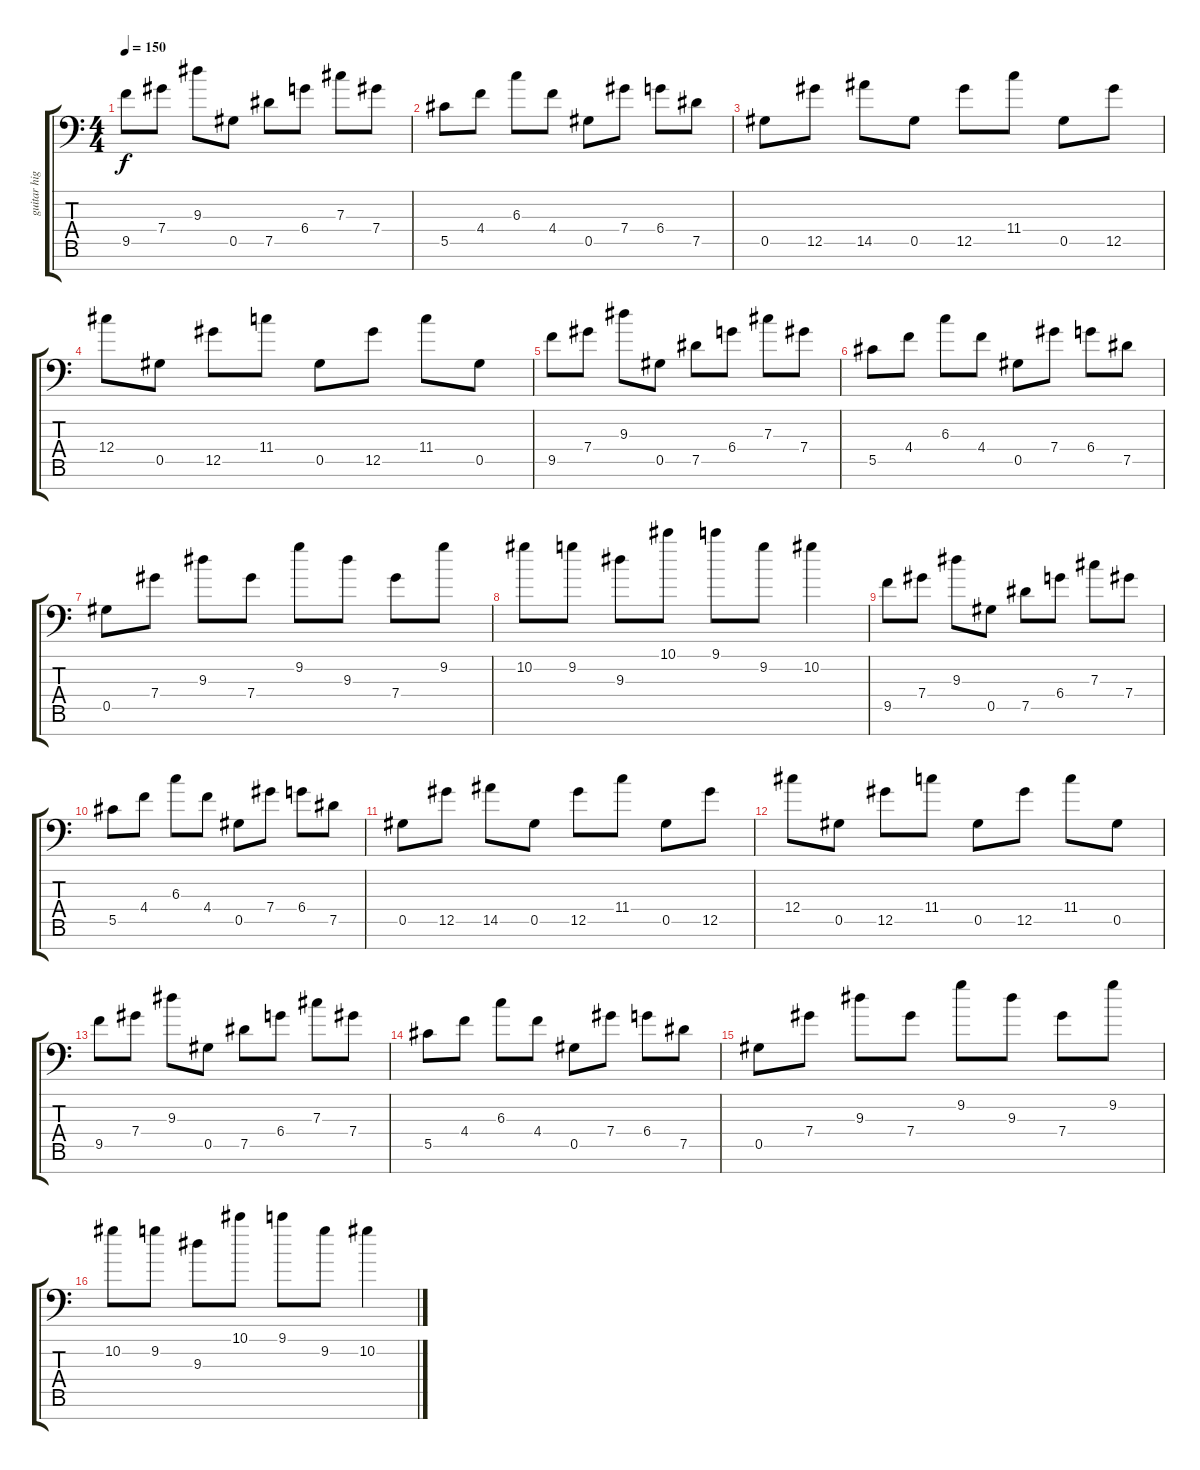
\track ("guitar high" "guitar hig") {instrument electricguitarclean}
\staff {score tabs}
\tuning (Eb4 Bb3 Gb3 Db3 Ab2 Eb2 Ab1) {hide}
\ts (4 4)
\tempo 150
\clef f4
\ks c
9.5.8{dy f} 7.4.8 9.3.8 0.5.8 7.5.8 6.4.8 7.3.8 7.4.8 |
5.5.8 4.4.8 6.3.8 4.4.8 0.5.8 7.4.8 6.4.8 7.5.8 |
0.5.8 12.5.8 14.5.8 0.5.8 12.5.8 11.4.8 0.5.8 12.5.8 |
12.4.8 0.5.8 12.5.8 11.4.8 0.5.8 12.5.8 11.4.8 0.5.8 |
9.5.8 7.4.8 9.3.8 0.5.8 7.5.8 6.4.8 7.3.8 7.4.8 |
5.5.8 4.4.8 6.3.8 4.4.8 0.5.8 7.4.8 6.4.8 7.5.8 |
0.5.8 7.4.8 9.3.8 7.4.8 9.2.8 9.3.8 7.4.8 9.2.8 |
10.2.8 9.2.8 9.3.8 10.1.8 9.1.8 9.2.8 10.2.4 |
9.5.8 7.4.8 9.3.8 0.5.8 7.5.8 6.4.8 7.3.8 7.4.8 |
5.5.8 4.4.8 6.3.8 4.4.8 0.5.8 7.4.8 6.4.8 7.5.8 |
0.5.8 12.5.8 14.5.8 0.5.8 12.5.8 11.4.8 0.5.8 12.5.8 |
12.4.8 0.5.8 12.5.8 11.4.8 0.5.8 12.5.8 11.4.8 0.5.8 |
9.5.8 7.4.8 9.3.8 0.5.8 7.5.8 6.4.8 7.3.8 7.4.8 |
5.5.8 4.4.8 6.3.8 4.4.8 0.5.8 7.4.8 6.4.8 7.5.8 |
0.5.8 7.4.8 9.3.8 7.4.8 9.2.8 9.3.8 7.4.8 9.2.8 |
10.2.8 9.2.8 9.3.8 10.1.8 9.1.8 9.2.8 10.2.4
